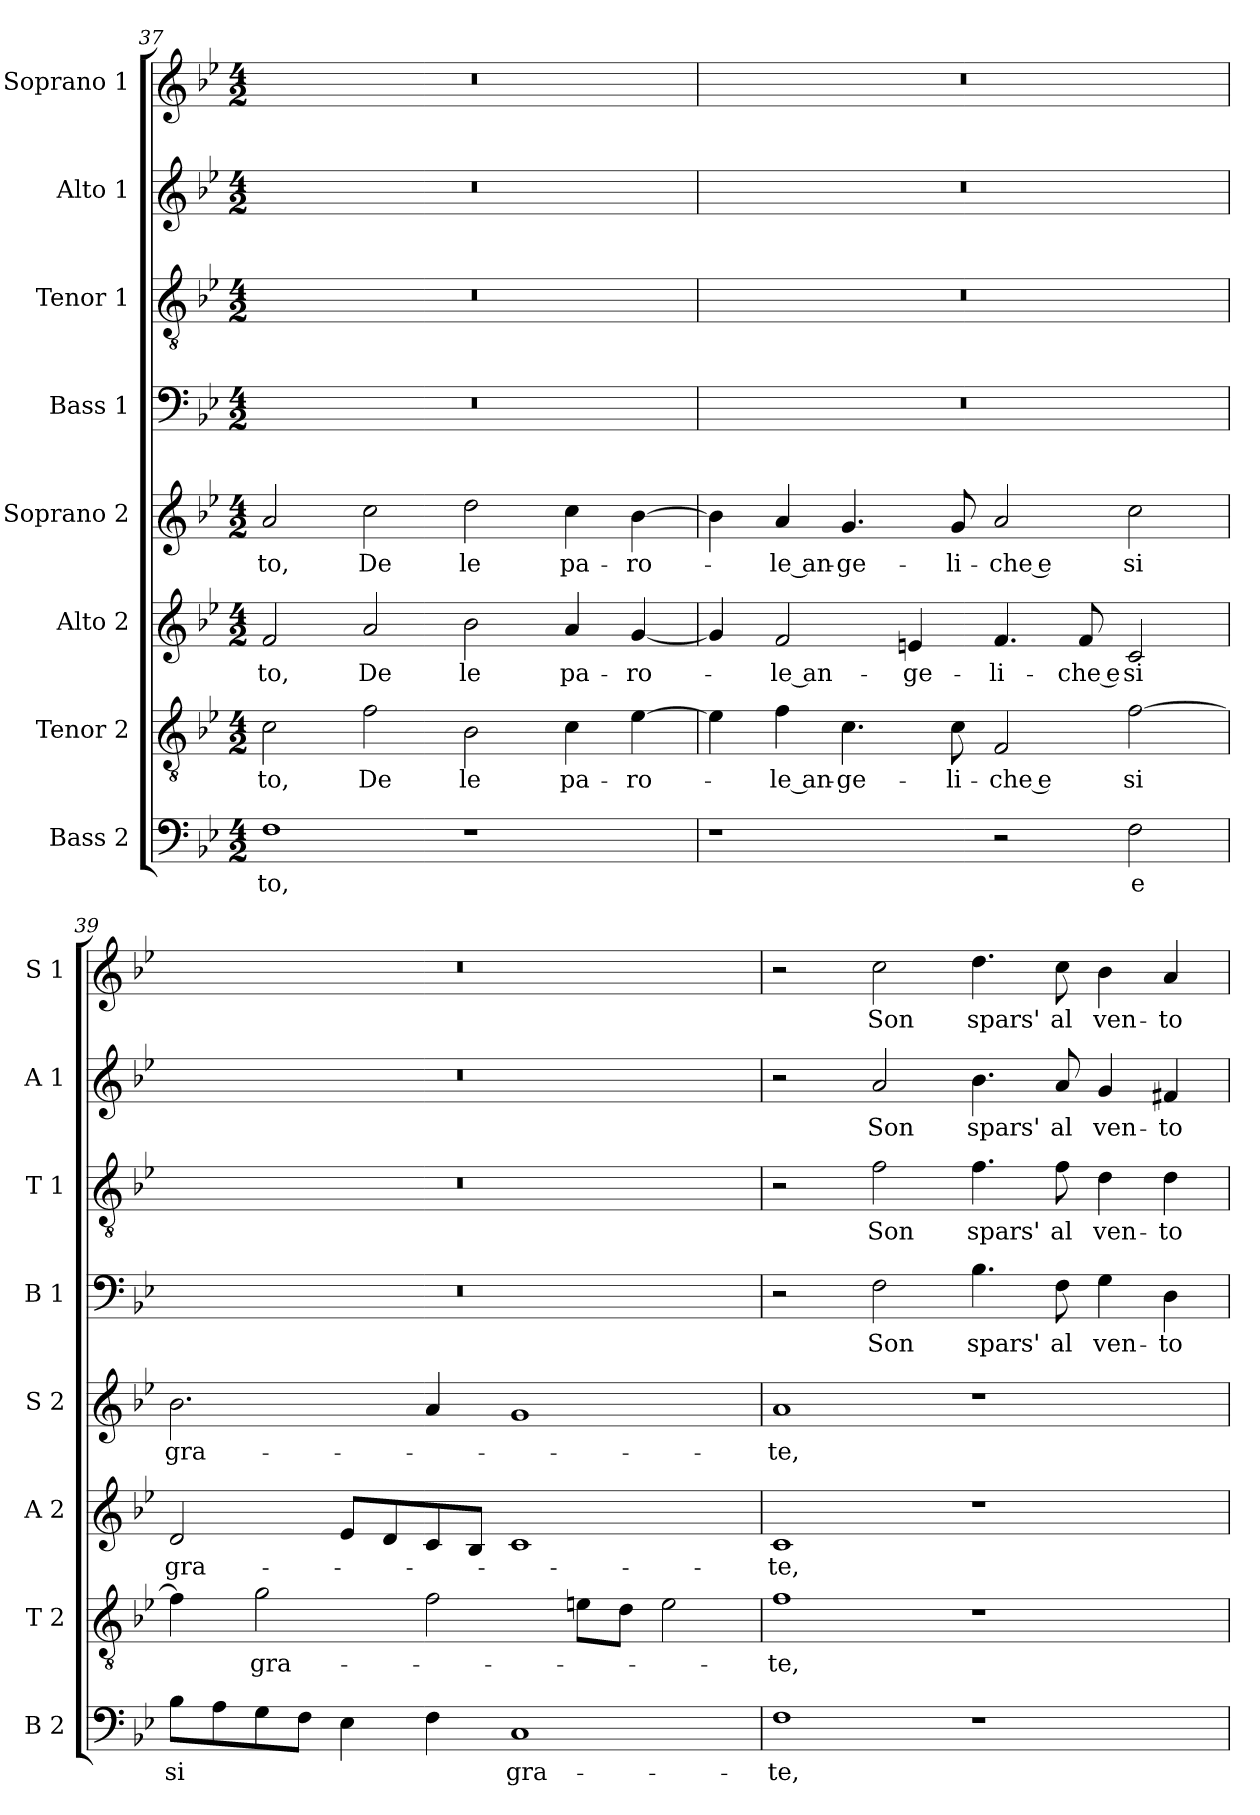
**kern	**text	**kern	**text	**kern	**text	**kern	**text	**kern	**text	**kern	**text	**kern	**text	**kern	**text
*part8	*part8	*part7	*part7	*part6	*part6	*part5	*part5	*part4	*part4	*part3	*part3	*part2	*part2	*part1	*part1
*staff8	*staff8	*staff7	*staff7	*staff6	*staff6	*staff5	*staff5	*staff4	*staff4	*staff3	*staff3	*staff2	*staff2	*staff1	*staff1
*I"Bass 2	*	*I"Tenor 2	*	*I"Alto 2	*	*I"Soprano 2	*	*I"Bass 1	*	*I"Tenor 1	*	*I"Alto 1	*	*I"Soprano 1	*
*I'B 2	*	*I'T 2	*	*I'A 2	*	*I'S 2	*	*I'B 1	*	*I'T 1	*	*I'A 1	*	*I'S 1	*
*clefF4	*	*clefGv2	*	*clefG2	*	*clefG2	*	*clefF4	*	*clefGv2	*	*clefG2	*	*clefG2	*
*k[b-e-]	*	*k[b-e-]	*	*k[b-e-]	*	*k[b-e-]	*	*k[b-e-]	*	*k[b-e-]	*	*k[b-e-]	*	*k[b-e-]	*
*B-:	*	*B-:	*	*B-:	*	*B-:	*	*B-:	*	*B-:	*	*B-:	*	*B-:	*
*M4/2	*	*M4/2	*	*M4/2	*	*M4/2	*	*M4/2	*	*M4/2	*	*M4/2	*	*M4/2	*
=37	=37	=37	=37	=37	=37	=37	=37	=37	=37	=37	=37	=37	=37	=37	=37
!	!LO:LY:b	!	!LO:LY:b	!	!LO:LY:b	!	!LO:LY:b	!	!	!	!	!	!	!	!
1F	-to,	2c\	-to,	2f/	-to,	2a/	-to,	0r	.	0r	.	0r	.	0r	.
!	!	!	!LO:LY:b	!	!LO:LY:b	!	!LO:LY:b	!	!	!	!	!	!	!	!
.	.	2f\	De	2a/	De	2cc\	De	.	.	.	.	.	.	.	.
!	!	!	!LO:LY:b	!	!LO:LY:b	!	!LO:LY:b	!	!	!	!	!	!	!	!
1r	.	2B-\	le	2b-\	le	2dd\	le	.	.	.	.	.	.	.	.
!	!	!	!LO:LY:b	!	!LO:LY:b	!	!LO:LY:b	!	!	!	!	!	!	!	!
.	.	4c\	pa-	4a/	pa-	4cc\	pa-	.	.	.	.	.	.	.	.
!	!	!	!LO:LY:b	!	!LO:LY:b	!	!LO:LY:b	!	!	!	!	!	!	!	!
.	.	[4e-\	-ro-	[4g/	-ro-	[4b-\	-ro-	.	.	.	.	.	.	.	.
!!LO:PB:g=z
=38	=38	=38	=38	=38	=38	=38	=38	=38	=38	=38	=38	=38	=38	=38	=38
1r	.	4e-\]	.	4g/]	.	4b-\]	.	0r	.	0r	.	0r	.	0r	.
!	!	!	!LO:LY:b	!	!LO:LY:b	!	!LO:LY:b	!	!	!	!	!	!	!	!
.	.	4f\	-le an-	2f/	-le an-	4a/	-le an-	.	.	.	.	.	.	.	.
!	!	!	!LO:LY:b	!	!	!	!LO:LY:b	!	!	!	!	!	!	!	!
.	.	4.c\	-ge-	.	.	4.g/	-ge-	.	.	.	.	.	.	.	.
!	!	!	!	!	!LO:LY:b	!	!	!	!	!	!	!	!	!	!
.	.	.	.	4en/	-ge-	.	.	.	.	.	.	.	.	.	.
!	!	!	!LO:LY:b	!	!	!	!LO:LY:b	!	!	!	!	!	!	!	!
.	.	8c\	-li-	.	.	8g/	-li-	.	.	.	.	.	.	.	.
!	!	!	!LO:LY:b	!	!LO:LY:b	!	!LO:LY:b	!	!	!	!	!	!	!	!
2r	.	2F/	-che e	4.f/	-li-	2a/	-che e	.	.	.	.	.	.	.	.
!	!	!	!	!	!LO:LY:b	!	!	!	!	!	!	!	!	!	!
.	.	.	.	8f/	-che e	.	.	.	.	.	.	.	.	.	.
!	!LO:LY:b	!	!LO:LY:b	!	!LO:LY:b	!	!LO:LY:b	!	!	!	!	!	!	!	!
2F\	e	[2f\	si	2c/	si	2cc\	si	.	.	.	.	.	.	.	.
=39	=39	=39	=39	=39	=39	=39	=39	=39	=39	=39	=39	=39	=39	=39	=39
!	!LO:LY:b	!	!	!	!LO:LY:b	!	!LO:LY:b	!	!	!	!	!	!	!	!
8B-\L	si	4f\]	.	2d/	gra-	2.b-\	gra-	0r	.	0r	.	0r	.	0r	.
8A\	.	.	.	.	.	.	.	.	.	.	.	.	.	.	.
!	!	!	!LO:LY:b	!	!	!	!	!	!	!	!	!	!	!	!
8G\	.	2g\	gra-	.	.	.	.	.	.	.	.	.	.	.	.
8F\J	.	.	.	.	.	.	.	.	.	.	.	.	.	.	.
4E-\	.	.	.	8e-/L	.	.	.	.	.	.	.	.	.	.	.
.	.	.	.	8d/	.	.	.	.	.	.	.	.	.	.	.
4F\	.	2f\	.	8c/	.	4a/	.	.	.	.	.	.	.	.	.
.	.	.	.	8B-/J	.	.	.	.	.	.	.	.	.	.	.
!	!LO:LY:b	!	!	!	!	!	!	!	!	!	!	!	!	!	!
1C	gra-	.	.	1c	.	1g	.	.	.	.	.	.	.	.	.
.	.	8en\L	.	.	.	.	.	.	.	.	.	.	.	.	.
.	.	8d\J	.	.	.	.	.	.	.	.	.	.	.	.	.
.	.	2e\	.	.	.	.	.	.	.	.	.	.	.	.	.
=40	=40	=40	=40	=40	=40	=40	=40	=40	=40	=40	=40	=40	=40	=40	=40
!	!LO:LY:b	!	!LO:LY:b	!	!LO:LY:b	!	!LO:LY:b	!	!	!	!	!	!	!	!
1F	-te,	1f	-te,	1c	-te,	1a	-te,	2r	.	2r	.	2r	.	2r	.
!	!	!	!	!	!	!	!	!	!LO:LY:b	!	!LO:LY:b	!	!LO:LY:b	!	!LO:LY:b
.	.	.	.	.	.	.	.	2F\	Son	2f\	Son	2a/	Son	2cc\	Son
!	!	!	!	!	!	!	!	!	!LO:LY:b	!	!LO:LY:b	!	!LO:LY:b	!	!LO:LY:b
1r	.	1r	.	1r	.	1r	.	4.B-\	spars'	4.f\	spars'	4.b-\	spars'	4.dd\	spars'
!	!	!	!	!	!	!	!	!	!LO:LY:b	!	!LO:LY:b	!	!LO:LY:b	!	!LO:LY:b
.	.	.	.	.	.	.	.	8F\	al	8f\	al	8a/	al	8cc\	al
!	!	!	!	!	!	!	!	!	!LO:LY:b	!	!LO:LY:b	!	!LO:LY:b	!	!LO:LY:b
.	.	.	.	.	.	.	.	4G\	ven-	4d\	ven-	4g/	ven-	4b-\	ven-
!	!	!	!	!	!	!	!	!	!LO:LY:b	!	!LO:LY:b	!	!LO:LY:b	!	!LO:LY:b
.	.	.	.	.	.	.	.	4D\	-to	4d\	-to	4f#X/	-to	4a/	-to
=	=	=	=	=	=	=	=	=	=	=	=	=	=	=	=
*-	*-	*-	*-	*-	*-	*-	*-	*-	*-	*-	*-	*-	*-	*-	*-
